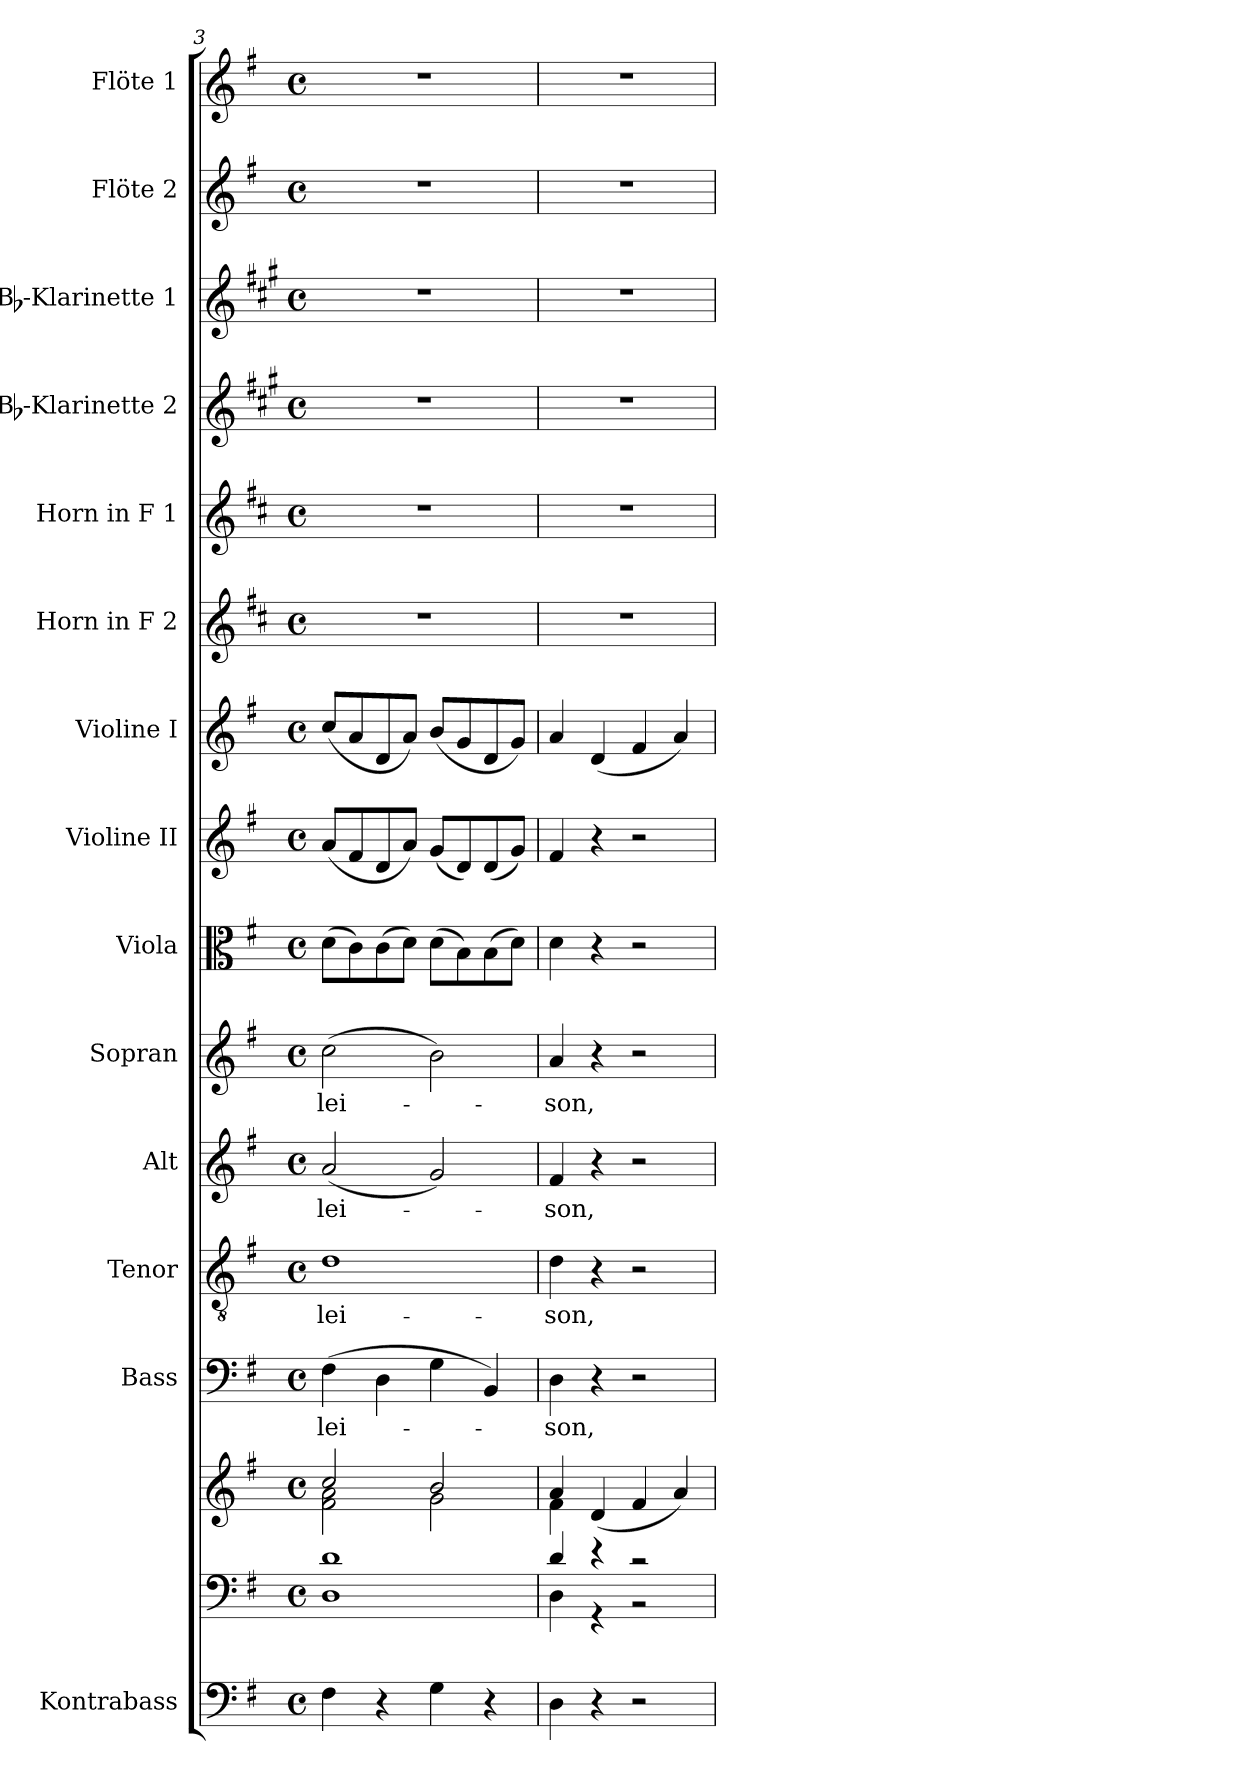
**kern	**kern	**kern	**kern	**text	**kern	**text	**kern	**text	**kern	**text	**kern	**kern	**kern	**kern	**kern	**kern	**kern	**kern	**kern
*part15	*part14	*part14	*part13	*part13	*part12	*part12	*part11	*part11	*part10	*part10	*part9	*part8	*part7	*part6	*part5	*part4	*part3	*part2	*part1
*staff16	*staff15	*staff14	*staff13	*staff13	*staff12	*staff12	*staff11	*staff11	*staff10	*staff10	*staff9	*staff8	*staff7	*staff6	*staff5	*staff4	*staff3	*staff2	*staff1
*I"Kontrabass	*	*	*I"Bass	*	*I"Tenor	*	*I"Alt	*	*I"Sopran	*	*I"Viola	*I"Violine II	*I"Violine I	*I"Horn in F 2	*I"Horn in F 1	*I"Bb-Klarinette 2	*I"Bb-Klarinette 1	*I"Flöte 2	*I"Flöte 1
*I'Kb.	*	*	*I'B.	*	*I'T.	*	*I'A.	*	*I'S.	*	*I'Vla.	*I'Vl. II	*I'Vl. I	*I'Horn 2	*I'Horn 1	*I'Bb Kl. 2	*I'Bb Kl. 1	*I'Fl. 2	*I'Fl. 1
*clefF4	*clefF4	*clefG2	*clefF4	*	*clefGv2	*	*clefG2	*	*clefG2	*	*clefC3	*clefG2	*clefG2	*clefG2	*clefG2	*clefG2	*clefG2	*clefG2	*clefG2
*ITrd7c12	*	*	*	*	*	*	*	*	*	*	*	*	*	*ITrd4c7	*ITrd4c7	*ITrd1c2	*ITrd1c2	*	*
*k[f#]	*k[f#]	*k[f#]	*k[f#]	*	*k[f#]	*	*k[f#]	*	*k[f#]	*	*k[f#]	*k[f#]	*k[f#]	*k[f#]	*k[f#]	*k[f#]	*k[f#]	*k[f#]	*k[f#]
*G:	*G:	*G:	*G:	*	*G:	*	*G:	*	*G:	*	*G:	*G:	*G:	*G:	*G:	*G:	*G:	*G:	*G:
*M4/4	*M4/4	*M4/4	*M4/4	*	*M4/4	*	*M4/4	*	*M4/4	*	*M4/4	*M4/4	*M4/4	*M4/4	*M4/4	*M4/4	*M4/4	*M4/4	*M4/4
*met(c)	*met(c)	*met(c)	*met(c)	*	*met(c)	*	*met(c)	*	*met(c)	*	*met(c)	*met(c)	*met(c)	*met(c)	*met(c)	*met(c)	*met(c)	*met(c)	*met(c)
=3	=3	=3	=3	=3	=3	=3	=3	=3	=3	=3	=3	=3	=3	=3	=3	=3	=3	=3	=3
*	*^	*^	*	*	*	*	*	*	*	*	*	*	*	*	*	*	*	*	*
!	!	!	!	!	!	!LO:LY:b	!	!LO:LY:b	!	!LO:LY:b	!	!LO:LY:b	!	!	!	!	!	!	!	!	!
4FF#\	1d	1D	2cc/	2f#\ 2a\	(>4F#\	-lei-	1d	-lei-	(<2a/	-lei-	(>2cc\	-lei-	(>8d\L	(<8a/L	(<8cc/L	1r	1r	1r	1r	1r	1r
.	.	.	.	.	.	.	.	.	.	.	.	.	8c\)	8f#/	8a/	.	.	.	.	.	.
4r	.	.	.	.	4D\	.	.	.	.	.	.	.	(>8c\	8d/	8d/	.	.	.	.	.	.
.	.	.	.	.	.	.	.	.	.	.	.	.	8d\J)	8a/J)	8a/J)	.	.	.	.	.	.
4GG\	.	.	2b/	2g\	4G\	.	.	.	2g/)	.	2b\)	.	(>8d\L	(<8g/L	(<8b/L	.	.	.	.	.	.
.	.	.	.	.	.	.	.	.	.	.	.	.	8B\)	8d/)	8g/	.	.	.	.	.	.
4r	.	.	.	.	4BB/)	.	.	.	.	.	.	.	(>8B\	(<8d/	8d/	.	.	.	.	.	.
.	.	.	.	.	.	.	.	.	.	.	.	.	8d\J)	8g/J)	8g/J)	.	.	.	.	.	.
=4	=4	=4	=4	=4	=4	=4	=4	=4	=4	=4	=4	=4	=4	=4	=4	=4	=4	=4	=4	=4	=4
!	!	!	!	!	!	!LO:LY:b	!	!LO:LY:b	!	!LO:LY:b	!	!LO:LY:b	!	!	!	!	!	!	!	!	!
4DD\	4d/	4D\	4a/	4f#\	4D\	-son,	4d\	-son,	4f#/	-son,	4a/	-son,	4d\	4f#/	4a/	1r	1r	1r	1r	1r	1r
4r	4r	4r	(<4d/	2.ryy	4r	.	4r	.	4r	.	4r	.	4r	4r	(<4d/	.	.	.	.	.	.
2r	2r	2r	4f#/	.	2r	.	2r	.	2r	.	2r	.	2r	2r	4f#/	.	.	.	.	.	.
.	.	.	4a/)	.	.	.	.	.	.	.	.	.	.	.	4a/)	.	.	.	.	.	.
*	*v	*v	*	*	*	*	*	*	*	*	*	*	*	*	*	*	*	*	*	*	*
*	*	*v	*v	*	*	*	*	*	*	*	*	*	*	*	*	*	*	*	*	*
=	=	=	=	=	=	=	=	=	=	=	=	=	=	=	=	=	=	=	=
*-	*-	*-	*-	*-	*-	*-	*-	*-	*-	*-	*-	*-	*-	*-	*-	*-	*-	*-	*-
